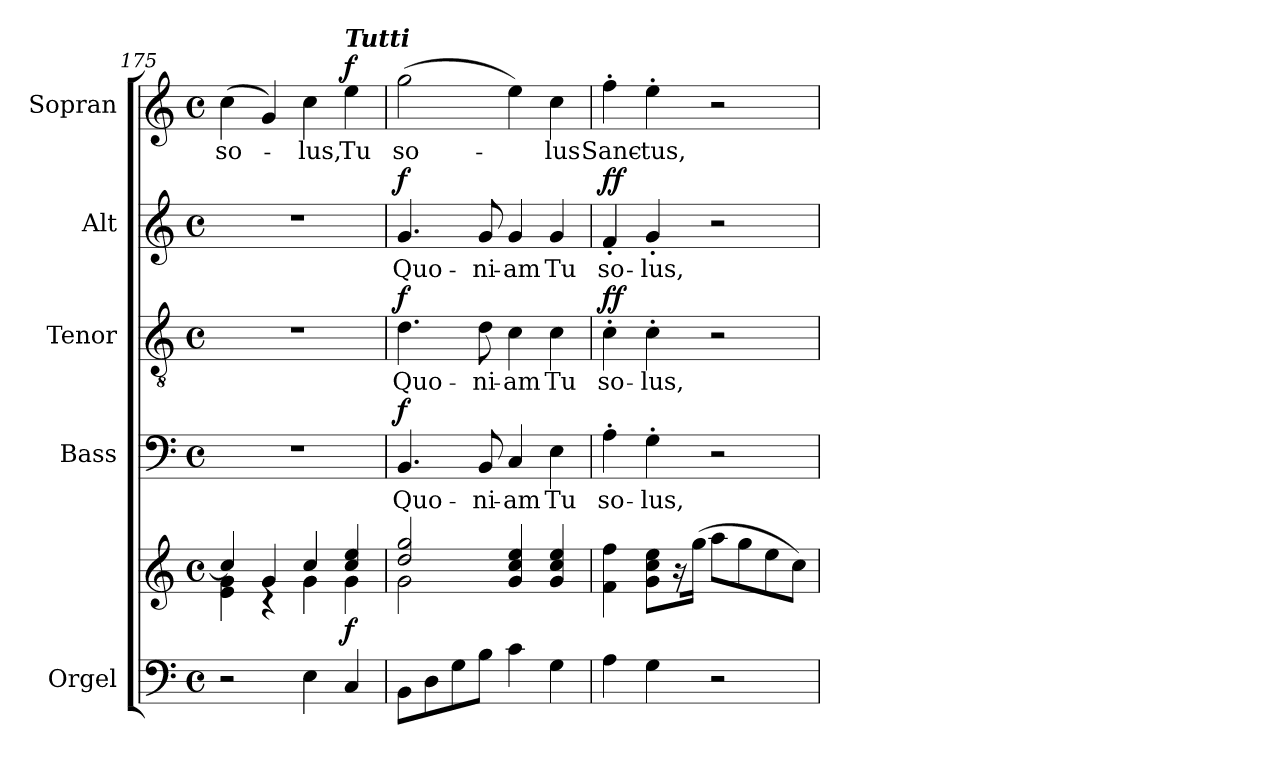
**kern	**kern	**dynam	**kern	**text	**dynam	**kern	**text	**dynam	**kern	**text	**dynam	**kern	**text	**dynam
*part5	*part5	*part5	*part4	*part4	*part4	*part3	*part3	*part3	*part2	*part2	*part2	*part1	*part1	*part1
*staff6	*staff5	*staff5/6	*staff4	*staff4	*staff4	*staff3	*staff3	*staff3	*staff2	*staff2	*staff2	*staff1	*staff1	*staff1
*I"Orgel	*	*	*I"Bass	*	*	*I"Tenor	*	*	*I"Alt	*	*	*I"Sopran	*	*
*I'Org.	*	*	*I'B.	*	*	*I'T.	*	*	*I'A.	*	*	*I'S.	*	*
*clefF4	*clefG2	*	*clefF4	*	*	*clefGv2	*	*	*clefG2	*	*	*clefG2	*	*
*k[]	*k[]	*	*k[]	*	*	*k[]	*	*	*k[]	*	*	*k[]	*	*
*C:	*C:	*	*C:	*	*	*C:	*	*	*C:	*	*	*C:	*	*
*M4/4	*M4/4	*	*M4/4	*	*	*M4/4	*	*	*M4/4	*	*	*M4/4	*	*
*met(c)	*met(c)	*	*met(c)	*	*	*met(c)	*	*	*met(c)	*	*	*met(c)	*	*
=175	=175	=175	=175	=175	=175	=175	=175	=175	=175	=175	=175	=175	=175	=175
*	*^	*	*	*	*	*	*	*	*	*	*	*	*	*
!	!	!	!	!	!	!	!	!	!	!	!	!	!	!LO:LY:b	!
2r	4cc/]	4e\ 4g\	.	1r	.	.	1r	.	.	1r	.	.	(>4cc\	so-	.
.	4g/	4rB	.	.	.	.	.	.	.	.	.	.	4g/)	.	.
!	!	!	!	!	!	!	!	!	!	!	!	!	!	!LO:LY:b	!
4E\	4cc/	4g\	.	.	.	.	.	.	.	.	.	.	4cc\	-lus,	.
!	!	!	!	!	!	!	!	!	!	!	!	!	!LO:TX:a:Bi:t=Tutti	!	!
!	!	!	!LO:DY:b	!	!	!	!	!	!	!	!	!	!	!LO:LY:b	!LO:DY:a
4C/	4cc/ 4ee/	4g\	f	.	.	.	.	.	.	.	.	.	4ee\	Tu	f
!!LO:LB:g=z
=176	=176	=176	=176	=176	=176	=176	=176	=176	=176	=176	=176	=176	=176	=176	=176
!	!	!	!	!	!LO:LY:b	!LO:DY:a	!	!LO:LY:b	!LO:DY:a	!	!LO:LY:b	!LO:DY:a	!	!LO:LY:b	!
8BB\L	2dd/ 2gg/	2g\	.	4.BB/	Quo-	f	4.d\	Quo-	f	4.g/	Quo-	f	(>2gg\	so-	.
8D\	.	.	.	.	.	.	.	.	.	.	.	.	.	.	.
8G\	.	.	.	.	.	.	.	.	.	.	.	.	.	.	.
!	!	!	!	!	!LO:LY:b	!	!	!LO:LY:b	!	!	!LO:LY:b	!	!	!	!
8B\J	.	.	.	8BB/	-ni-	.	8d\	-ni-	.	8g/	-ni-	.	.	.	.
!	!	!	!	!	!LO:LY:b	!	!	!LO:LY:b	!	!	!LO:LY:b	!	!	!	!
4c\	4g/ 4cc/ 4ee/	2ryy	.	4C/	-am	.	4c\	-am	.	4g/	-am	.	4ee\)	.	.
!	!	!	!	!	!LO:LY:b	!	!	!LO:LY:b	!	!	!LO:LY:b	!	!	!LO:LY:b	!
4G\	4g/ 4cc/ 4ee/	.	.	4E\	Tu	.	4c\	Tu	.	4g/	Tu	.	4cc\	-lus	.
*	*v	*v	*	*	*	*	*	*	*	*	*	*	*	*	*
=177	=177	=177	=177	=177	=177	=177	=177	=177	=177	=177	=177	=177	=177	=177
!	!	!	!	!LO:LY:b	!	!	!LO:LY:b	!LO:DY:a	!	!LO:LY:b	!LO:DY:a	!	!LO:LY:b	!
4A\	4f\ 4ff\	.	4A'>\	so-	.	4c'>\	so-	ff	4f'</	so-	ff	4ff'>\	Sanc-	.
!	!	!	!	!LO:LY:b	!	!	!LO:LY:b	!	!	!LO:LY:b	!	!	!LO:LY:b	!
4G\	8g\ 8cc\ 8ee\L	.	4G'>\	-lus,	.	4c'>\	-lus,	.	4g'</	-lus,	.	4ee'>\	-tus,	.
.	16r	.	.	.	.	.	.	.	.	.	.	.	.	.
.	(>16gg\Jk	.	.	.	.	.	.	.	.	.	.	.	.	.
2r	8aa\L	.	2r	.	.	2r	.	.	2r	.	.	2r	.	.
.	8gg\	.	.	.	.	.	.	.	.	.	.	.	.	.
.	8ee\	.	.	.	.	.	.	.	.	.	.	.	.	.
.	8cc\J)	.	.	.	.	.	.	.	.	.	.	.	.	.
=	=	=	=	=	=	=	=	=	=	=	=	=	=	=
*-	*-	*-	*-	*-	*-	*-	*-	*-	*-	*-	*-	*-	*-	*-
